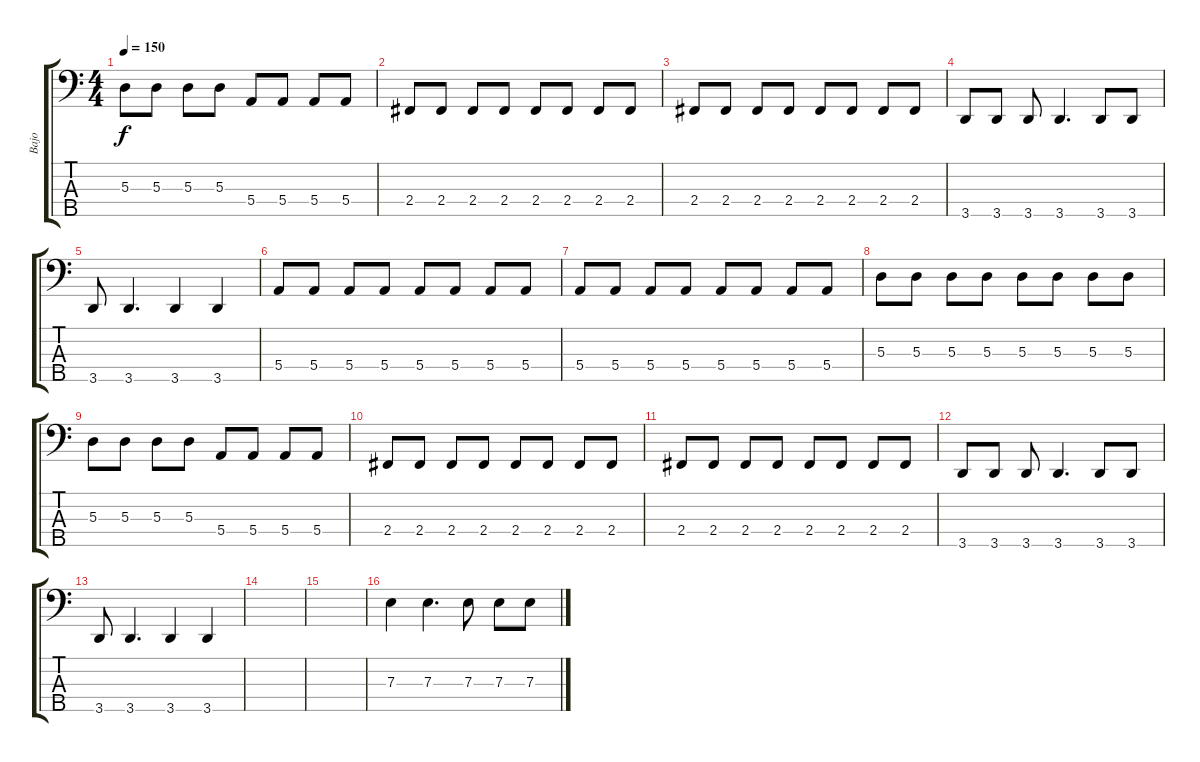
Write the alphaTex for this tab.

\track ("Bajo" "Bajo") {instrument electricbassfinger}
\staff {score tabs}
\tuning (G2 D2 A1 E1 B0) {hide}
\ts (4 4)
\tempo 150
\clef f4
\ks c
5.3.8{dy f} 5.3.8 5.3.8 5.3.8 5.4.8 5.4.8 5.4.8 5.4.8 |
2.4.8 2.4.8 2.4.8 2.4.8 2.4.8 2.4.8 2.4.8 2.4.8 |
2.4.8 2.4.8 2.4.8 2.4.8 2.4.8 2.4.8 2.4.8 2.4.8 |
3.5.8 3.5.8 3.5.8 3.5.4{d} 3.5.8 3.5.8 |
3.5.8 3.5.4{d} 3.5.4 3.5.4 |
5.4.8 5.4.8 5.4.8 5.4.8 5.4.8 5.4.8 5.4.8 5.4.8 |
5.4.8 5.4.8 5.4.8 5.4.8 5.4.8 5.4.8 5.4.8 5.4.8 |
5.3.8 5.3.8 5.3.8 5.3.8 5.3.8 5.3.8 5.3.8 5.3.8 |
5.3.8 5.3.8 5.3.8 5.3.8 5.4.8 5.4.8 5.4.8 5.4.8 |
2.4.8 2.4.8 2.4.8 2.4.8 2.4.8 2.4.8 2.4.8 2.4.8 |
2.4.8 2.4.8 2.4.8 2.4.8 2.4.8 2.4.8 2.4.8 2.4.8 |
3.5.8 3.5.8 3.5.8 3.5.4{d} 3.5.8 3.5.8 |
3.5.8 3.5.4{d} 3.5.4 3.5.4 |
|
|
7.3.4 7.3.4{d} 7.3.8 7.3.8 7.3.8
